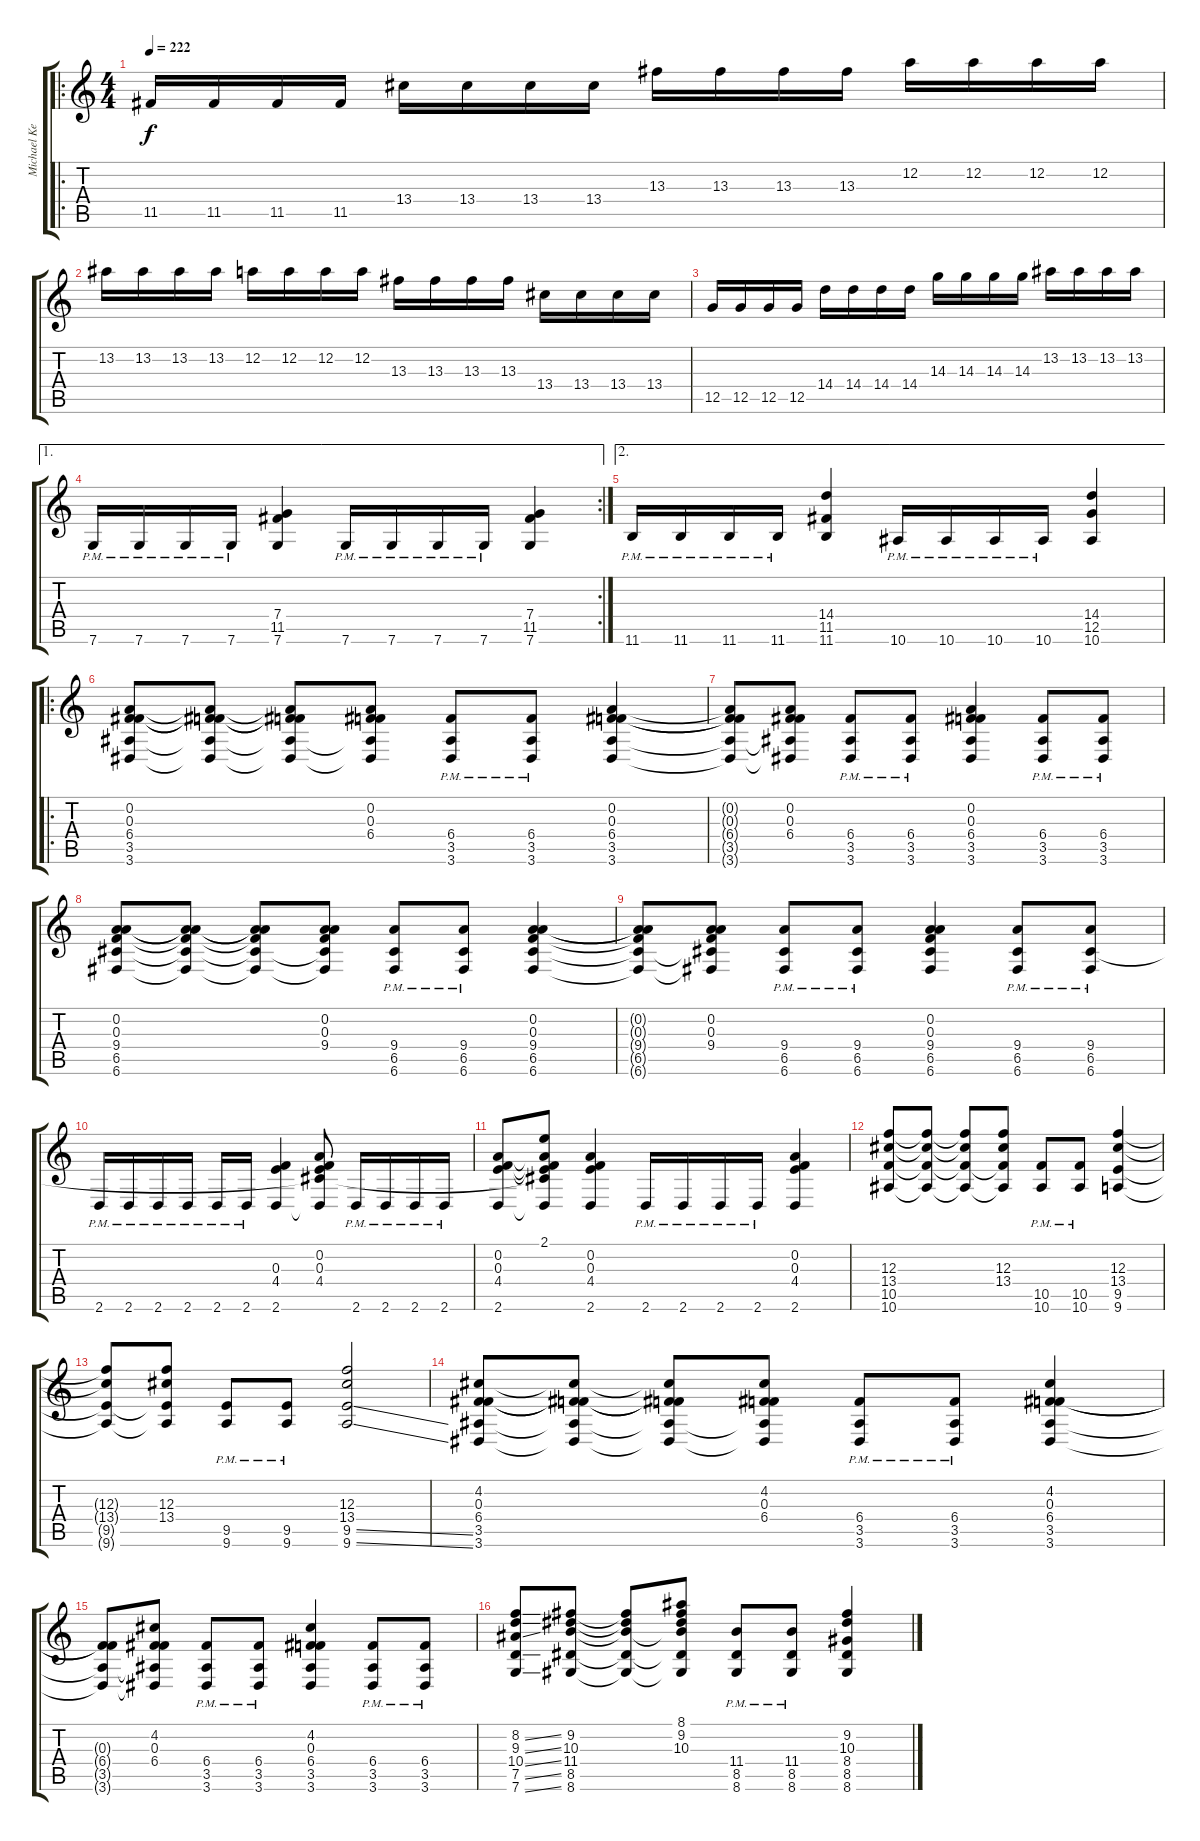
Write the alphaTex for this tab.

\track ("Michael Keene" "Michael Ke") {instrument distortionguitar}
\staff {score tabs}
\tuning (D4 A3 F3 C3 G2 C2) {hide}
\ro
\ts (4 4)
\tempo 222
\clef g2
\ks c
11.5.16{dy f} 11.5.16 11.5.16 11.5.16 13.4.16 13.4.16 13.4.16 13.4.16 13.3.16 13.3.16 13.3.16 13.3.16 12.2.16 12.2.16 12.2.16 12.2.16 |
13.2.16 13.2.16 13.2.16 13.2.16 12.2.16 12.2.16 12.2.16 12.2.16 13.3.16 13.3.16 13.3.16 13.3.16 13.4.16 13.4.16 13.4.16 13.4.16 |
12.5.16 12.5.16 12.5.16 12.5.16 14.4.16 14.4.16 14.4.16 14.4.16 14.3.16 14.3.16 14.3.16 14.3.16 13.2.16 13.2.16 13.2.16 13.2.16 |
\ae 1
\rc 2
7.6{pm}.16 7.6{pm}.16 7.6{pm}.16 7.6{pm}.16 (7.4 11.5 7.6).4 7.6{pm}.16 7.6{pm}.16 7.6{pm}.16 7.6{pm}.16 (7.4 11.5 7.6).4 |
\ae 2
11.6{pm}.16 11.6{pm}.16 11.6{pm}.16 11.6{pm}.16 (14.4 11.5 11.6).4 10.6{pm}.16 10.6{pm}.16 10.6{pm}.16 10.6{pm}.16 (14.4 12.5 10.6).4 |
\ro
(0.2 0.3 6.4 3.5 3.6).8 (0.2{t} 0.3{t} 6.4{t} 3.5{t} 3.6{t}).8 (0.2{t} 0.3{t} 6.4{t} 3.5{t} 3.6{t}).8 (0.2 0.3 6.4 3.5{t} 3.6{t}).8 (6.4{pm} 3.5{pm} 3.6{pm}).8 (6.4{pm} 3.5{pm} 3.6{pm}).8 (0.2 0.3 6.4 3.5 3.6).4 |
(0.2{t} 0.3{t} 6.4{t} 3.5{t} 3.6{t}).8 (0.2 0.3 6.4 3.5{t} 3.6{t}).8 (6.4{pm} 3.5{pm} 3.6{pm}).8 (6.4{pm} 3.5{pm} 3.6{pm}).8 (0.2 0.3 6.4 3.5 3.6).4 (6.4{pm} 3.5{pm} 3.6{pm}).8 (6.4{pm} 3.5{pm} 3.6{pm}).8 |
(0.2 0.3 9.4 6.5 6.6).8 (0.2{t} 0.3{t} 9.4{t} 6.5{t} 6.6{t}).8 (0.2{t} 0.3{t} 9.4{t} 6.5{t} 6.6{t}).8 (0.2 0.3 9.4 6.5{t} 6.6{t}).8 (9.4{pm} 6.5{pm} 6.6{pm}).8 (9.4{pm} 6.5{pm} 6.6{pm}).8 (0.2 0.3 9.4 6.5 6.6).4 |
(0.2{t} 0.3{t} 9.4{t} 6.5{t} 6.6{t}).8 (0.2 0.3 9.4 6.5{t} 6.6{t}).8 (9.4{pm} 6.5{pm} 6.6{pm}).8 (9.4{pm} 6.5{pm} 6.6{pm}).8 (0.2 0.3 9.4 6.5 6.6).4 (9.4{pm} 6.5{pm} 6.6{pm}).8 (9.4{pm} 6.5{pm} 6.6{pm}).8 |
2.6{pm}.16 2.6{pm}.16 2.6{pm}.16 2.6{pm}.16 2.6{pm}.16 2.6{pm}.16 (0.3 4.4 2.6).4 (0.2 0.3 4.4 6.5{t} 2.6{t}).8 2.6{pm}.16 2.6{pm}.16 2.6{pm}.16 2.6{pm}.16 |
(0.2 0.3 4.4 2.6).8 (2.1 0.2{t} 0.3{t} 4.4{t} 6.5{t} 2.6{t}).8 (0.2 0.3 4.4 2.6).4 2.6{pm}.16 2.6{pm}.16 2.6{pm}.16 2.6{pm}.16 (0.2 0.3 4.4 2.6).4 |
(12.3 13.4 10.5 10.6).8 (12.3{t} 13.4{t} 10.5{t} 10.6{t}).8 (12.3{t} 13.4{t} 10.5{t} 10.6{t}).8 (12.3 13.4 10.5{t} 10.6{t}).8 (10.5{pm} 10.6{pm}).8 (10.5{pm} 10.6{pm}).8 (12.3 13.4 9.5 9.6).4 |
(12.3{t} 13.4{t} 9.5{t} 9.6{t}).8 (12.3 13.4 9.5{t} 9.6{t}).8 (9.5{pm} 9.6{pm}).8 (9.5{pm} 9.6{pm}).8 (12.3 13.4 9.5{ss} 9.6{ss}).2 |
(4.2 0.3 6.4 3.5 3.6).8 (4.2{t} 0.3{t} 6.4{t} 3.5{t} 3.6{t}).8 (4.2{t} 0.3{t} 6.4{t} 3.5{t} 3.6{t}).8 (4.2 0.3 6.4 3.5{t} 3.6{t}).8 (6.4{pm} 3.5{pm} 3.6{pm}).8 (6.4{pm} 3.5{pm} 3.6{pm}).8 (4.2 0.3 6.4 3.5 3.6).4 |
(0.3{t} 6.4{t} 3.5{t} 3.6{t}).8 (4.2 0.3 6.4 3.5{t} 3.6{t}).8 (6.4{pm} 3.5{pm} 3.6{pm}).8 (6.4{pm} 3.5{pm} 3.6{pm}).8 (4.2 0.3 6.4 3.5 3.6).4 (6.4{pm} 3.5{pm} 3.6{pm}).8 (6.4{pm} 3.5{pm} 3.6{pm}).8 |
(8.2{ss} 9.3{ss} 10.4{ss} 7.5{ss} 7.6{ss}).8 (9.2 10.3 11.4 8.5 8.6).8 (9.2{t} 10.3{t} 11.4{t} 8.5{t} 8.6{t}).8 (8.1 9.2 10.3 11.4{t} 8.5{t} 8.6{t}).8 (11.4{pm} 8.5{pm} 8.6{pm}).8 (11.4{pm} 8.5{pm} 8.6{pm}).8 (9.2 10.3 8.4 8.5 8.6).4
